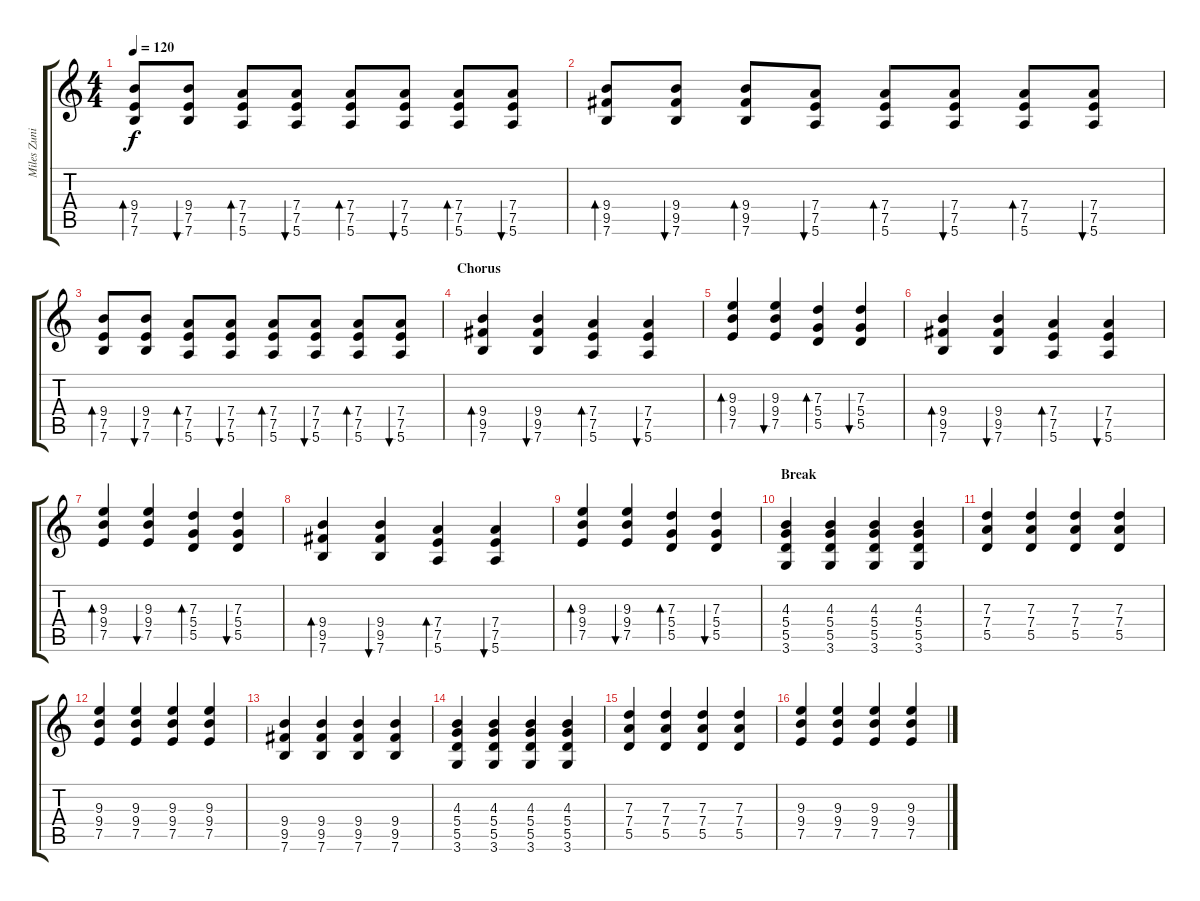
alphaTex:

\track ("Miles Zuniga" "Miles Zuni") {instrument acousticguitarnylon}
\staff {score tabs}
\tuning (E4 B3 G3 D3 A2 E2) {hide}
\ts (4 4)
\tempo 120
\clef g2
\ks c
(9.4 7.5 7.6).8{bd 60 dy f} (9.4 7.5 7.6).8{bu 60} (7.4 7.5 5.6).8{bd 60} (7.4 7.5 5.6).8{bu 60} (7.4 7.5 5.6).8{bd 60} (7.4 7.5 5.6).8{bu 60} (7.4 7.5 5.6).8{bd 60} (7.4 7.5 5.6).8{bu 60} |
(9.4 9.5 7.6).8{bd 60} (9.4 9.5 7.6).8{bu 60} (9.4 9.5 7.6).8{bd 60} (7.4 7.5 5.6).8{bu 60} (7.4 7.5 5.6).8{bd 60} (7.4 7.5 5.6).8{bu 60} (7.4 7.5 5.6).8{bd 60} (7.4 7.5 5.6).8{bu 60} |
(9.4 7.5 7.6).8{bd 60} (9.4 7.5 7.6).8{bu 60} (7.4 7.5 5.6).8{bd 60} (7.4 7.5 5.6).8{bu 60} (7.4 7.5 5.6).8{bd 60} (7.4 7.5 5.6).8{bu 60} (7.4 7.5 5.6).8{bd 60} (7.4 7.5 5.6).8{bu 60} |
\section ("" "Chorus")
(9.4 9.5 7.6).4{bd 60} (9.4 9.5 7.6).4{bu 60} (7.4 7.5 5.6).4{bd 60} (7.4 7.5 5.6).4{bu 60} |
(9.3 9.4 7.5).4{bd 60} (9.3 9.4 7.5).4{bu 60} (7.3 5.4 5.5).4{bd 60} (7.3 5.4 5.5).4{bu 60} |
(9.4 9.5 7.6).4{bd 60} (9.4 9.5 7.6).4{bu 60} (7.4 7.5 5.6).4{bd 60} (7.4 7.5 5.6).4{bu 60} |
(9.3 9.4 7.5).4{bd 60} (9.3 9.4 7.5).4{bu 60} (7.3 5.4 5.5).4{bd 60} (7.3 5.4 5.5).4{bu 60} |
(9.4 9.5 7.6).4{bd 60} (9.4 9.5 7.6).4{bu 60} (7.4 7.5 5.6).4{bd 60} (7.4 7.5 5.6).4{bu 60} |
(9.3 9.4 7.5).4{bd 60} (9.3 9.4 7.5).4{bu 60} (7.3 5.4 5.5).4{bd 60} (7.3 5.4 5.5).4{bu 60} |
\section ("" "Break")
(4.3 5.4 5.5 3.6).4{volume 9 instrument acousticguitarnylon} (4.3 5.4 5.5 3.6).4 (4.3 5.4 5.5 3.6).4 (4.3 5.4 5.5 3.6).4 |
(7.3 7.4 5.5).4 (7.3 7.4 5.5).4 (7.3 7.4 5.5).4 (7.3 7.4 5.5).4 |
(9.3 9.4 7.5).4 (9.3 9.4 7.5).4 (9.3 9.4 7.5).4 (9.3 9.4 7.5).4 |
(9.4 9.5 7.6).4 (9.4 9.5 7.6).4 (9.4 9.5 7.6).4 (9.4 9.5 7.6).4 |
(4.3 5.4 5.5 3.6).4 (4.3 5.4 5.5 3.6).4 (4.3 5.4 5.5 3.6).4 (4.3 5.4 5.5 3.6).4 |
(7.3 7.4 5.5).4 (7.3 7.4 5.5).4 (7.3 7.4 5.5).4 (7.3 7.4 5.5).4 |
(9.3 9.4 7.5).4 (9.3 9.4 7.5).4 (9.3 9.4 7.5).4 (9.3 9.4 7.5).4
